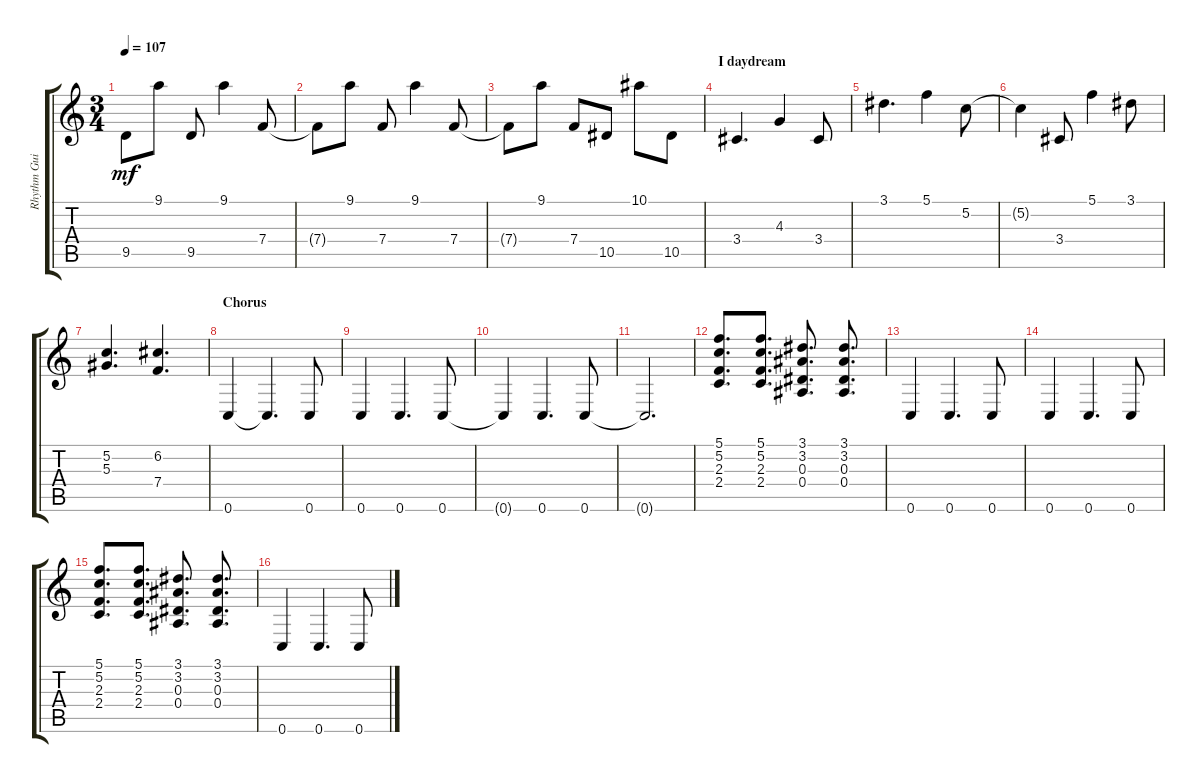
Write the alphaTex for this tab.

\track ("Rhythm Guitar" "Rhythm Gui") {instrument distortionguitar}
\staff {score tabs}
\tuning (C4 G3 Eb3 Bb2 F2 C2) {hide}
\ts (3 4)
\tempo 107
\clef g2
\ks c
9.5.8{dy mf} 9.1.8 9.5.8 9.1.4 7.4.8 |
7.4{t}.8 9.1.8 7.4.8 9.1.4 7.4.8 |
7.4{t}.8 9.1.8 7.4.8 10.5.8 10.1.8 10.5.8 |
\section ("" "I daydream")
3.4.4{d} 4.3.4 3.4.8 |
3.1.4{d} 5.1.4 5.2.8 |
5.2{t}.4 3.4.8 5.1.4 3.1.8 |
(5.2 5.3).4{d} (6.2 7.4).4{d} |
\section ("" "Chorus")
0.6.4 0.6{t}.4{d} 0.6.8 |
0.6.4 0.6.4{d} 0.6.8 |
0.6{t}.4 0.6.4{d} 0.6.8 |
0.6{t}.2{d} |
(5.1 5.2 2.3 2.4).8{d} (5.1 5.2 2.3 2.4).8{d} (3.1 3.2 0.3 0.4).8{d} (3.1 3.2 0.3 0.4).8{d} |
0.6.4 0.6.4{d} 0.6.8 |
0.6.4 0.6.4{d} 0.6.8 |
(5.1 5.2 2.3 2.4).8{d} (5.1 5.2 2.3 2.4).8{d} (3.1 3.2 0.3 0.4).8{d} (3.1 3.2 0.3 0.4).8{d} |
0.6.4 0.6.4{d} 0.6.8
